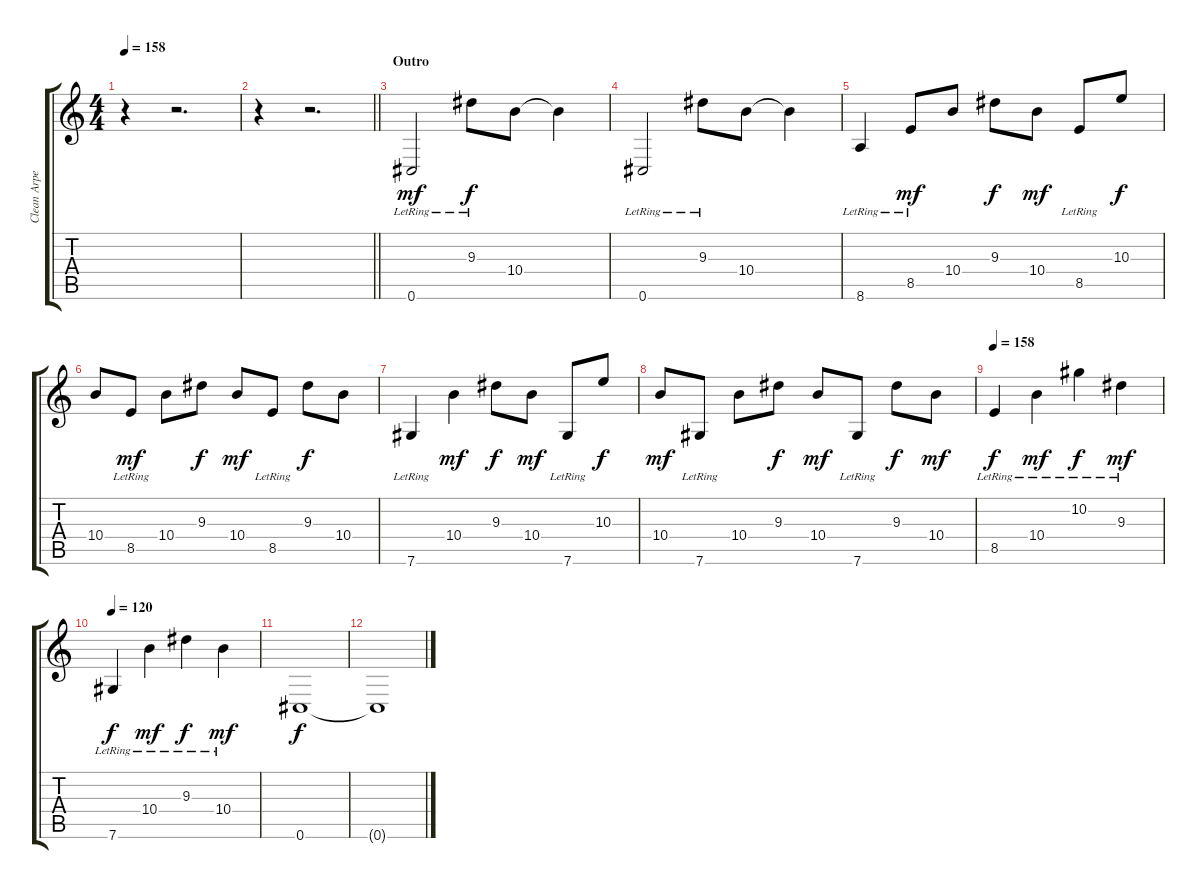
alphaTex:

\track ("Clean Arpeggiato (Interlude)" "Clean Arpe") {instrument electricguitarclean}
\staff {score tabs}
\tuning (Eb4 Bb3 Gb3 Db3 Ab2 Db2) {hide}
\ts (4 4)
\tempo 158
\clef g2
\ks c
r.4{dy f} r.2{d} |
\barLineRight lightlight
r.4 r.2{d} |
\section ("" "Outro")
0.6{lr}.2{dy mf} 9.3{lr}.8{dy f} 10.4.8 10.4{t}.4 |
0.6{lr}.2 9.3{lr}.8 10.4.8 10.4{t}.4 |
8.6{lr}.4 8.5{lr}.8{dy mf} 10.4.8 9.3.8{dy f} 10.4.8{dy mf} 8.5{lr}.8 10.3.8{dy f} |
10.4.8 8.5{lr}.8{dy mf} 10.4.8 9.3.8{dy f} 10.4.8{dy mf} 8.5{lr}.8 9.3.8{dy f} 10.4.8 |
7.6{lr}.4 10.4.4{dy mf} 9.3.8{dy f} 10.4.8{dy mf} 7.6{lr}.8 10.3.8{dy f} |
10.4.8{dy mf} 7.6{lr}.8 10.4.8 9.3.8{dy f} 10.4.8{dy mf} 7.6{lr}.8 9.3.8{dy f} 10.4.8{dy mf} |
\tempo 158
8.5{lr}.4{dy f} 10.4{lr}.4{dy mf} 10.2{lr}.4{dy f} 9.3{lr}.4{dy mf} |
\tempo 120
7.6{lr}.4{dy f} 10.4{lr}.4{dy mf} 9.3{lr}.4{dy f} 10.4{lr}.4{dy mf} |
0.6.1{dy f} |
0.6{t}.1
